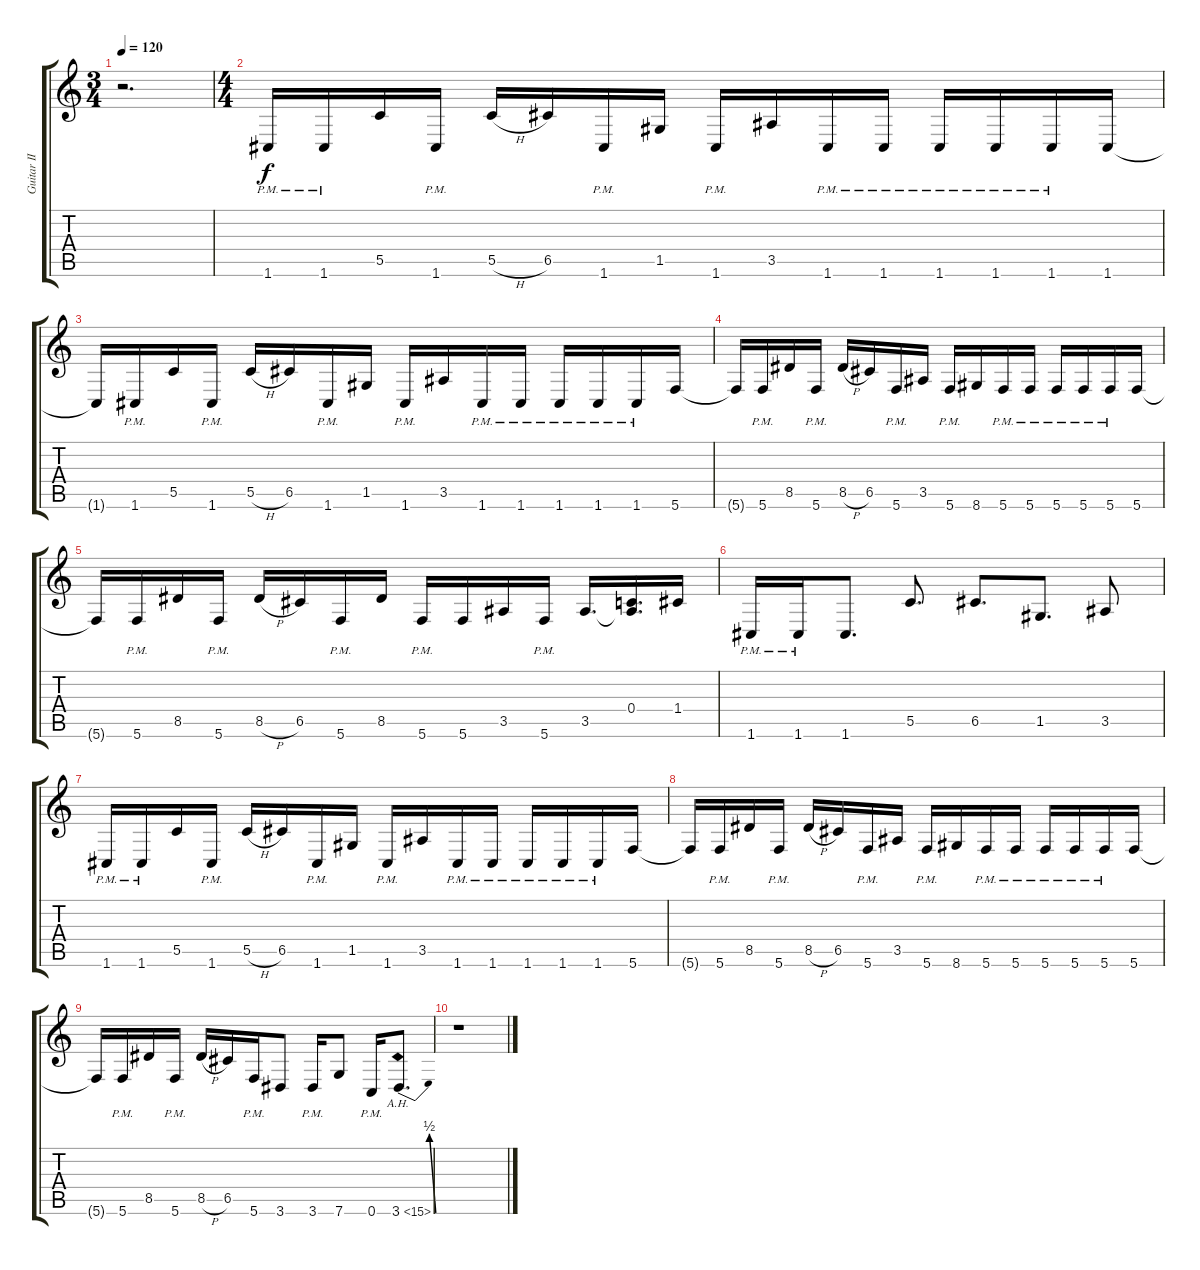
\track ("Guitar II" "Guitar II") {instrument distortionguitar}
\staff {score tabs}
\tuning (D4 A3 F3 C3 G2 C2) {hide}
\ts (3 4)
\tempo 120
\clef g2
\ks c
r.2{d dy f instrument distortionguitar} |
\ts (4 4)
1.6{pm}.16 1.6{pm}.16 5.5.16 1.6{pm}.16 5.5{h}.16 6.5.16 1.6{pm}.16 1.5.16 1.6{pm}.16 3.5.16 1.6{pm}.16 1.6{pm}.16 1.6{pm}.16 1.6{pm}.16 1.6{pm}.16 1.6.16 |
1.6{t}.16 1.6{pm}.16 5.5.16 1.6{pm}.16 5.5{h}.16 6.5.16 1.6{pm}.16 1.5.16 1.6{pm}.16 3.5.16 1.6{pm}.16 1.6{pm}.16 1.6{pm}.16 1.6{pm}.16 1.6{pm}.16 5.6.16 |
5.6{t}.16 5.6{pm}.16 8.5.16 5.6{pm}.16 8.5{h}.16 6.5.16 5.6{pm}.16 3.5.16 5.6{pm}.16 8.6.16 5.6{pm}.16 5.6{pm}.16 5.6{pm}.16 5.6{pm}.16 5.6{pm}.16 5.6.16 |
5.6{t}.16 5.6{pm}.16 8.5.16 5.6{pm}.16 8.5{h}.16 6.5.16 5.6{pm}.16 8.5.16 5.6{pm}.16 5.6.16 3.5.16 5.6{pm}.16 3.5.16{d} (0.4 3.5{t}).16{d} 1.4.16 |
1.6{pm}.16 1.6{pm}.16 1.6.8{d} 5.5.8{d} 6.5.8{d} 1.5.8{d} 3.5.8 |
1.6{pm}.16 1.6{pm}.16 5.5.16 1.6{pm}.16 5.5{h}.16 6.5.16 1.6{pm}.16 1.5.16 1.6{pm}.16 3.5.16 1.6{pm}.16 1.6{pm}.16 1.6{pm}.16 1.6{pm}.16 1.6{pm}.16 5.6.16 |
5.6{t}.16 5.6{pm}.16 8.5.16 5.6{pm}.16 8.5{h}.16 6.5.16 5.6{pm}.16 3.5.16 5.6{pm}.16 8.6.16 5.6{pm}.16 5.6{pm}.16 5.6{pm}.16 5.6{pm}.16 5.6{pm}.16 5.6.16 |
5.6{t}.16 5.6{pm}.16 8.5.16 5.6{pm}.16 8.5{h}.16 6.5.16 5.6{pm}.16 3.6.8 3.6{pm}.16 7.6.8 0.6{pm}.16 3.6{be (bend 0 0 60 2) ah 12}.8{d} |
r.1
